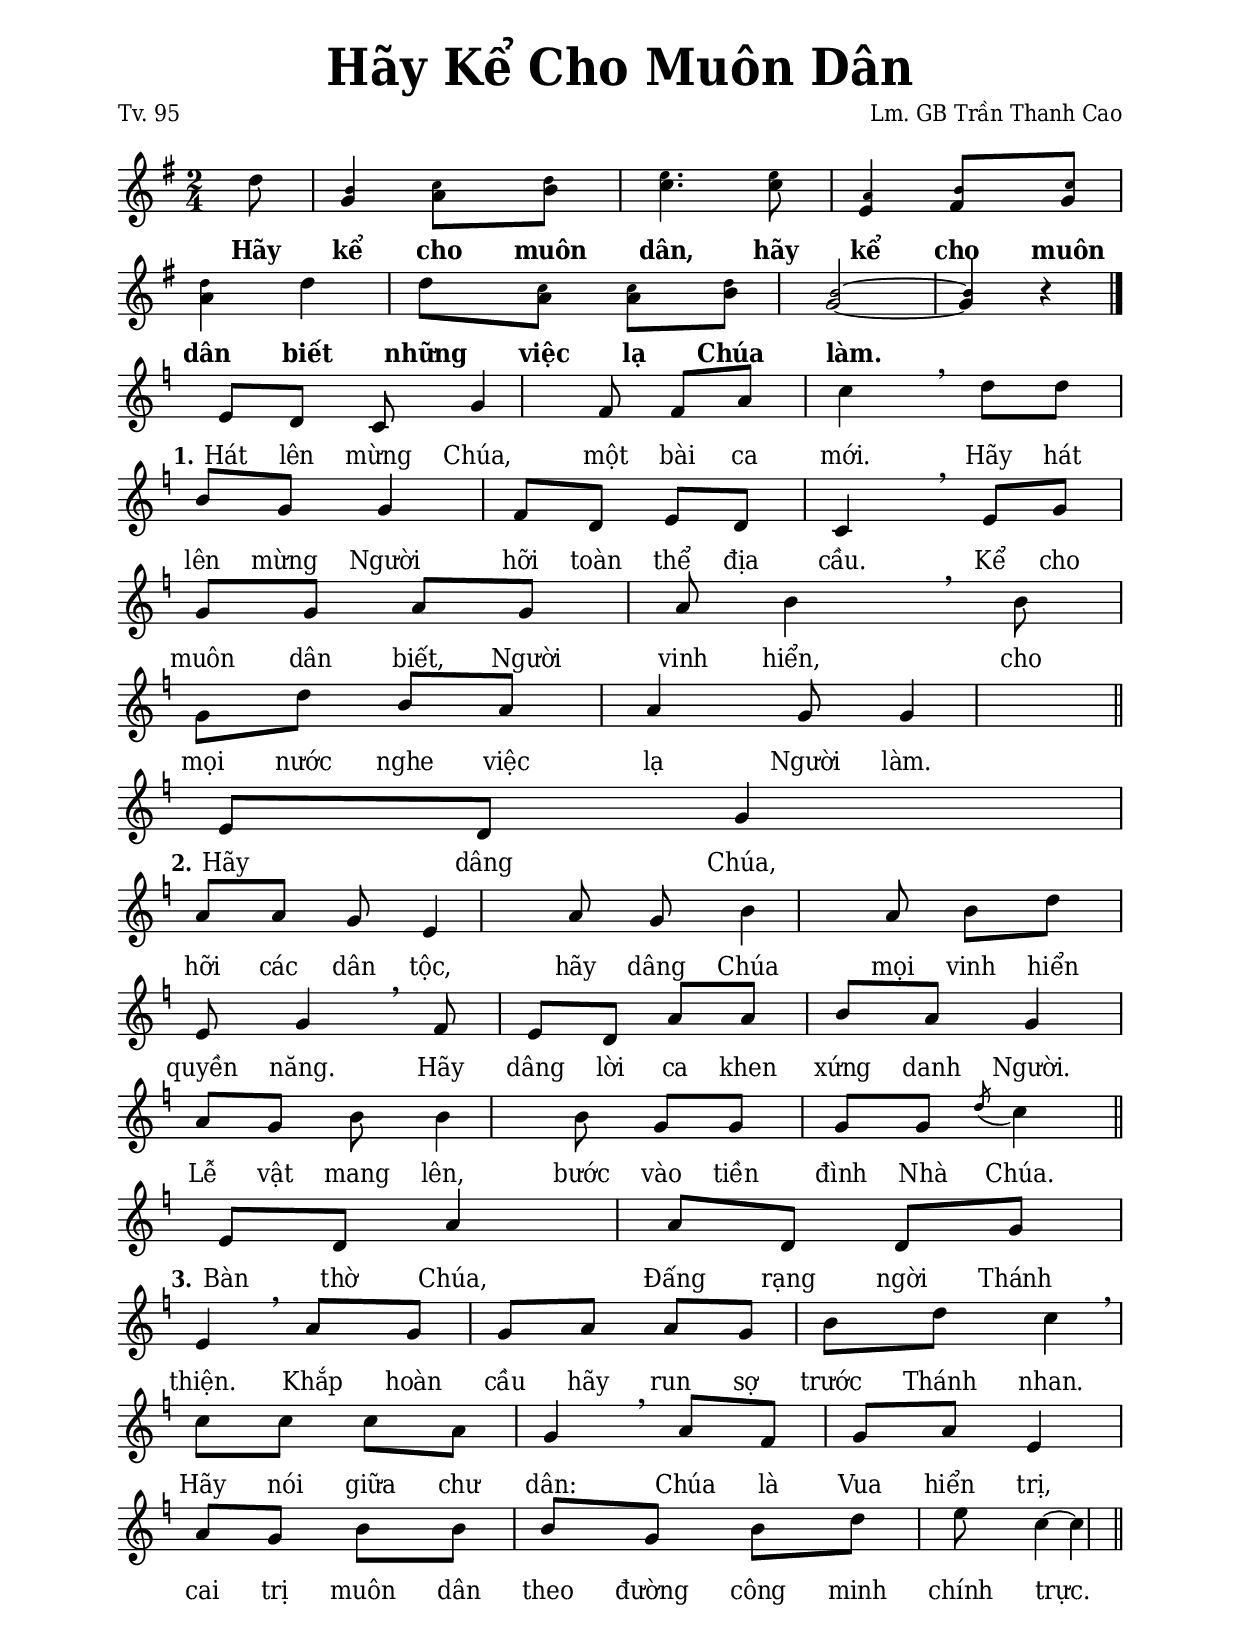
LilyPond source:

% Cài đặt chung
\version "2.22.1"
\include "english.ly"

\header {
  title = \markup { \fontsize #3 "Hãy Kể Cho Muôn Dân" }
  poet = "Tv. 95"
  composer = "Lm. GB Trần Thanh Cao"
  arranger = " "
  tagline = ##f
}

% Nhạc điệp khúc
nhacDiepKhucSop = \relative c'' {
  <>^\markup { \halign #40 " " }
  \partial 8 d8 |
  g,4 a8 b |
  c4. c8 |
  e,4 fs8 g |
  a4 d |
  d8 a a b |
  g2 ~ |
  g4 r \bar "|."
}

nhacDiepKhucBas = \relative c'' {
  \skip 8
  b4 c8 d |
  e4. e8 |
  a,4 b8 c |
  d4 d |
  d8 c c d |
  b2 ~ |
  b4 r
}

% Nhạc phiên khúc
nhacPhienKhucMot = \relative c' {
  e8 d c g'4 f8 f a c4 \breathe
  d8 d b g g4 f8 d e d c4 \breathe
  e8 g g g a g a b4 \breathe
  b8 g d' b a a4 g8 g4 \bar "||"
}

nhacPhienKhucHai = \relative c' {
  e8 d g4 a8 a g e4 a8 g b4 a8 b d e, g4 \breathe
  f8 e d a' a b a g4
  a8 g b b4 b8 g g g g \acciaccatura d' c4 \bar "||"
}

nhacPhienKhucBa = \relative c' {
  e8 d a'4 a8 d, d g e4 \breathe
  a8 g g a a g b d c4 \breathe
  c8 c c a g4 \breathe
  a8 f g a e4 a8 g b b b g b d e c4 ~ c \bar "||"
}

% Lời điệp khúc
loiDiepKhuc = \lyricmode {
  Hãy kể cho muôn dân,
  hãy kể cho muôn dân biết những việc lạ Chúa làm.
}

% Lời phiên khúc
loiPhienKhucMot = \lyricmode {
  \set stanza = #"1."
  Hát lên mừng Chúa, một bài ca mới.
  Hãy hát lên mừng Người hỡi toàn thể địa cầu.
  Kể cho muôn dân biết, Người vinh hiển,
  cho mọi nước nghe việc lạ Người làm.
}

loiPhienKhucHai = \lyricmode {
  \set stanza = #"2."
  Hãy dâng Chúa, hỡi các dân tộc,
  hãy dâng Chúa mọi vinh hiển quyền năng.
  Hãy dâng lời ca khen xứng danh Người.
  Lễ vật mang lên, bước vào tiền đình Nhà Chúa.
}

loiPhienKhucBa = \lyricmode {
  \set stanza = #"3."
  Bàn thờ Chúa, Đấng rạng ngời Thánh thiện.
  Khắp hoàn cầu hãy run sợ trước Thánh nhan.
  Hãy nói giữa chư dân:
  Chúa là Vua hiển trị,
  cai trị muôn dân theo đường công minh chính trực.
}


% Dàn trang
\paper {
  #(set-paper-size "a4")
  top-margin = 15\mm
  bottom-margin = 15\mm
  left-margin = 20\mm
  right-margin = 20\mm
  indent = #0
  #(define fonts
    (make-pango-font-tree
      "Deja Vu Serif Condensed"
      "Deja Vu Serif Condensed"
      "Deja Vu Serif Condensed"
      (/ 20 20)))
  page-count = #1
  system-system-spacing = #'((basic-distance . 11)
                             (minimum-distance . 11)
                             (padding . 1))
  score-system-spacing = #'((basic-distance . 11)
                             (minimum-distance . 11)
                             (padding . 1))
}

% Thiết lập tông và nhịp
TongNhip = { \key g \major \time 2/4 }

% Đổi kích thước nốt cho bè phụ
notBePhu =
#(define-music-function (font-size music) (number? ly:music?)
   (for-some-music
     (lambda (m)
       (if (music-is-of-type? m 'rhythmic-event)
           (begin
             (set! (ly:music-property m 'tweaks)
                   (cons `(font-size . ,font-size)
                         (ly:music-property m 'tweaks)))
             #t)
           #f))
     music)
   music)


\score {
  \new ChoirStaff <<
    \new Staff = diepKhuc \with {
        \consists "Merge_rests_engraver"
        %\magnifyStaff #(magstep +1)
        printPartCombineTexts = ##f
      }
      <<
      \new Voice \TongNhip \partCombine 
        \notBePhu -3 { \nhacDiepKhucBas }
        \nhacDiepKhucSop
      \new NullVoice = nhacThamChieu \nhacDiepKhucSop
      \new Lyrics \with {
          \override VerticalAxisGroup.
            nonstaff-relatedstaff-spacing.padding = #1
          \override VerticalAxisGroup.
            nonstaff-unrelatedstaff-spacing.padding = #1
        }
        \lyricsto nhacThamChieu \loiDiepKhuc
      >>
  >>
  \layout {
    \override Lyrics.LyricText.font-series = #'bold
    %\override Lyrics.LyricText.font-size = #+2
    \override Lyrics.LyricSpace.minimum-distance = #5
    \override Score.BarNumber.break-visibility = ##(#f #f #f)
    \override Score.SpacingSpanner.uniform-stretching = ##t
  }
}

\score {
  \new ChoirStaff <<
    \new Staff = phienKhuc \with {
        %\magnifyStaff #(magstep +1)
      }
      <<
      \new Voice = beSop {
        \key c \major \time 2/4
        \set Staff.keyAlterations = #`(((1 . 3) . ,NATURAL))
        \nhacPhienKhucMot
      }
    >>
    \new Lyrics \with {
          \override VerticalAxisGroup.
            nonstaff-relatedstaff-spacing.padding = #1
          \override VerticalAxisGroup.
            nonstaff-unrelatedstaff-spacing.padding = #1
        }
        \lyricsto beSop \loiPhienKhucMot
  >>
  \layout {
    \override Staff.TimeSignature.transparent = ##t
    %\override Lyrics.LyricText.font-size = #+2
    \override Lyrics.LyricSpace.minimum-distance = #3
    \override Score.BarNumber.break-visibility = ##(#f #f #f)
    \override Score.SpacingSpanner.uniform-stretching = ##t
    \set Score.barAlways = ##t
    \set Score.defaultBarType = ""
  } 
}

\score {
  \new ChoirStaff <<
    \new Staff = phienKhuc \with {
        %\magnifyStaff #(magstep +1)
      }
      <<
      \new Voice = beSop {
        \key c \major \time 2/4
        \set Staff.keyAlterations = #`(((1 . 3) . ,NATURAL))
        \nhacPhienKhucHai
      }
    >>
    \new Lyrics \with {
          \override VerticalAxisGroup.
            nonstaff-relatedstaff-spacing.padding = #1
          \override VerticalAxisGroup.
            nonstaff-unrelatedstaff-spacing.padding = #1
        }
        \lyricsto beSop \loiPhienKhucHai
  >>
  \layout {
    \override Staff.TimeSignature.transparent = ##t
    %\override Lyrics.LyricText.font-size = #+2
    \override Lyrics.LyricSpace.minimum-distance = #3
    \override Score.BarNumber.break-visibility = ##(#f #f #f)
    \override Score.SpacingSpanner.uniform-stretching = ##t
    \set Score.barAlways = ##t
    \set Score.defaultBarType = ""
  } 
}

\score {
  \new ChoirStaff <<
    \new Staff = phienKhuc \with {
        %\magnifyStaff #(magstep +1)
      }
      <<
      \new Voice = beSop {
        \key c \major \time 2/4
        \set Staff.keyAlterations = #`(((1 . 3) . ,NATURAL))
        \nhacPhienKhucBa
      }
    >>
    \new Lyrics \with {
          \override VerticalAxisGroup.
            nonstaff-relatedstaff-spacing.padding = #1.5
          \override VerticalAxisGroup.
            nonstaff-unrelatedstaff-spacing.padding = #1
        }
        \lyricsto beSop \loiPhienKhucBa
  >>
  \layout {
    \override Staff.TimeSignature.transparent = ##t
    %\override Lyrics.LyricText.font-size = #+2
    \override Lyrics.LyricSpace.minimum-distance = #4
    \override Score.BarNumber.break-visibility = ##(#f #f #f)
    \override Score.SpacingSpanner.uniform-stretching = ##t
    \set Score.barAlways = ##t
    \set Score.defaultBarType = ""
  } 
}

